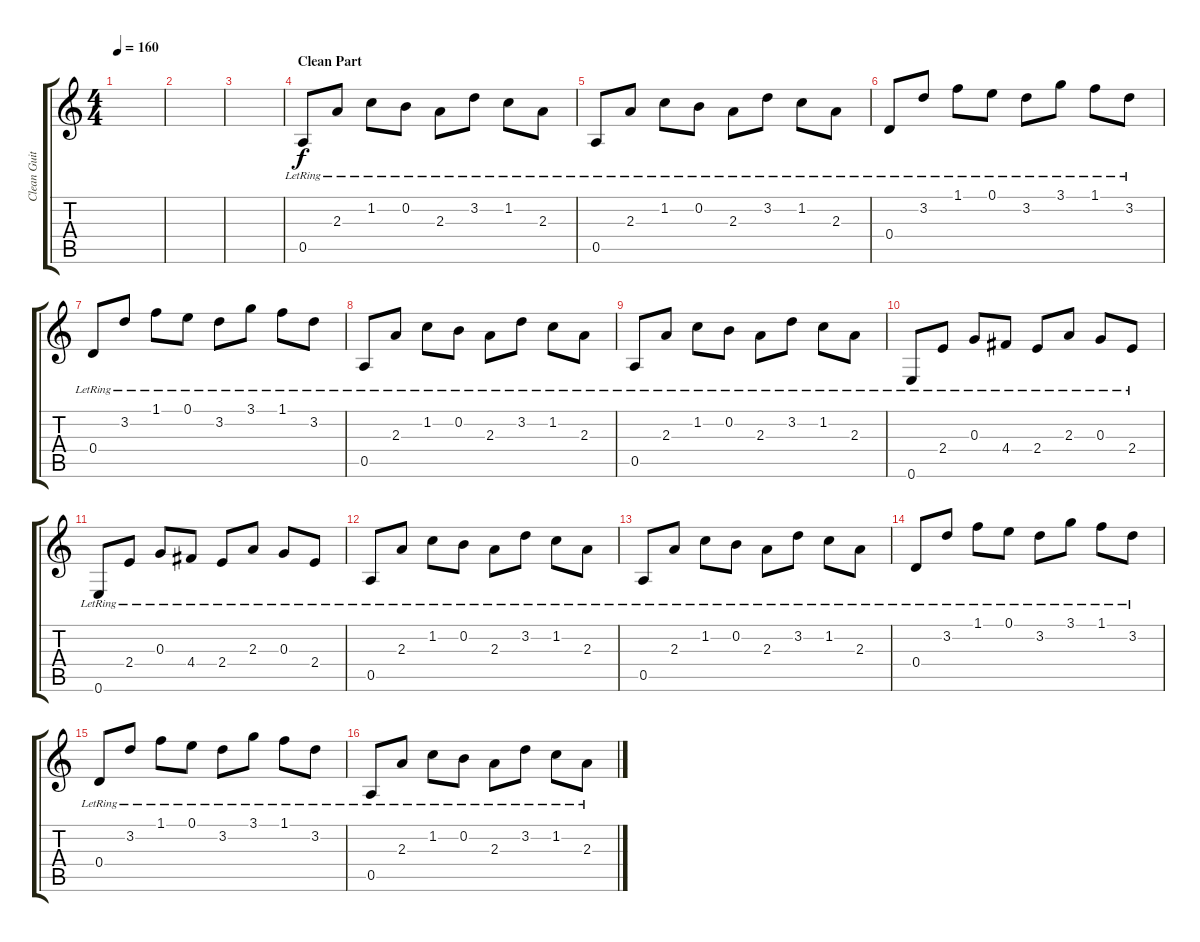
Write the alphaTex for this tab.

\track ("Clean Guitar I" "Clean Guit") {instrument acousticguitarnylon}
\staff {score tabs}
\tuning (E4 B3 G3 D3 A2 E2) {hide}
\ts (4 4)
\tempo 160
\clef g2
\ks c
|
|
|
\section ("" "Clean Part")
0.5{lr}.8 2.3{lr}.8 1.2{lr}.8 0.2{lr}.8 2.3{lr}.8 3.2{lr}.8 1.2{lr}.8 2.3{lr}.8 |
0.5{lr}.8 2.3{lr}.8 1.2{lr}.8 0.2{lr}.8 2.3{lr}.8 3.2{lr}.8 1.2{lr}.8 2.3{lr}.8 |
0.4{lr}.8 3.2{lr}.8 1.1{lr}.8 0.1{lr}.8 3.2{lr}.8 3.1{lr}.8 1.1{lr}.8 3.2{lr}.8 |
0.4{lr}.8 3.2{lr}.8 1.1{lr}.8 0.1{lr}.8 3.2{lr}.8 3.1{lr}.8 1.1{lr}.8 3.2{lr}.8 |
0.5{lr}.8 2.3{lr}.8 1.2{lr}.8 0.2{lr}.8 2.3{lr}.8 3.2{lr}.8 1.2{lr}.8 2.3{lr}.8 |
0.5{lr}.8 2.3{lr}.8 1.2{lr}.8 0.2{lr}.8 2.3{lr}.8 3.2{lr}.8 1.2{lr}.8 2.3{lr}.8 |
0.6{lr}.8 2.4{lr}.8 0.3{lr}.8 4.4{lr}.8 2.4{lr}.8 2.3{lr}.8 0.3{lr}.8 2.4{lr}.8 |
0.6{lr}.8 2.4{lr}.8 0.3{lr}.8 4.4{lr}.8 2.4{lr}.8 2.3{lr}.8 0.3{lr}.8 2.4{lr}.8 |
0.5{lr}.8 2.3{lr}.8 1.2{lr}.8 0.2{lr}.8 2.3{lr}.8 3.2{lr}.8 1.2{lr}.8 2.3{lr}.8 |
0.5{lr}.8 2.3{lr}.8 1.2{lr}.8 0.2{lr}.8 2.3{lr}.8 3.2{lr}.8 1.2{lr}.8 2.3{lr}.8 |
0.4{lr}.8 3.2{lr}.8 1.1{lr}.8 0.1{lr}.8 3.2{lr}.8 3.1{lr}.8 1.1{lr}.8 3.2{lr}.8 |
0.4{lr}.8 3.2{lr}.8 1.1{lr}.8 0.1{lr}.8 3.2{lr}.8 3.1{lr}.8 1.1{lr}.8 3.2{lr}.8 |
0.5{lr}.8 2.3{lr}.8 1.2{lr}.8 0.2{lr}.8 2.3{lr}.8 3.2{lr}.8 1.2{lr}.8 2.3{lr}.8
